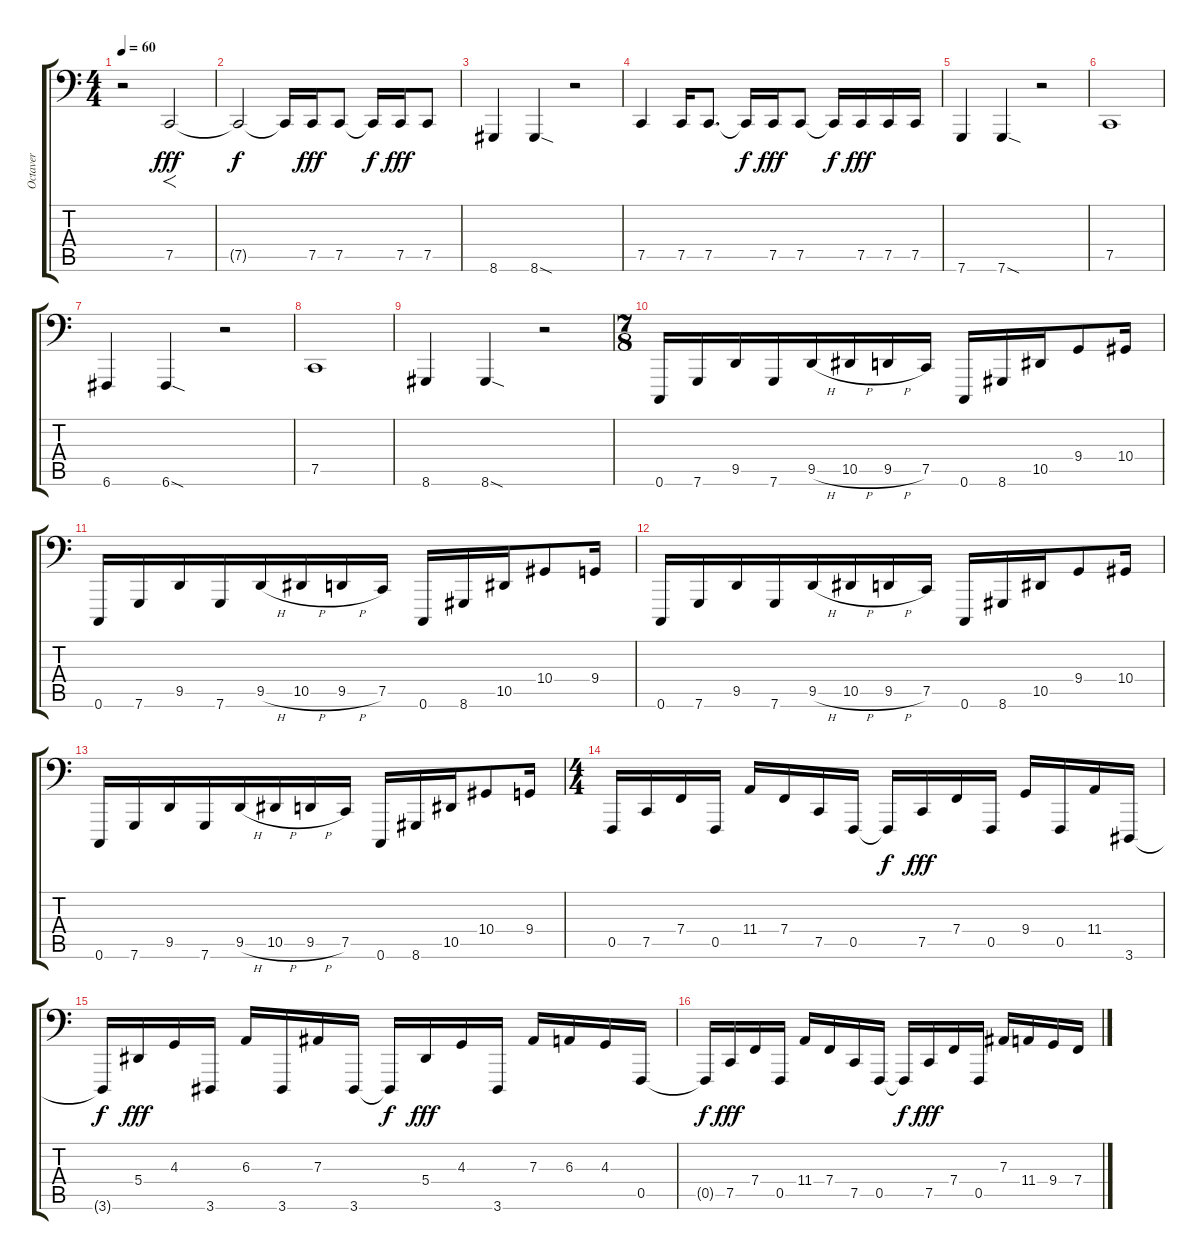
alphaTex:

\track ("Octaver" "Octaver") {instrument lead2sawtooth}
\staff {score tabs}
\tuning (C3 G2 Eb2 Bb1 F1 C1) {hide}
\ts (4 4)
\tempo 60
\clef f4
\ks c
r.2{dy fff instrument lead2sawtooth} 7.5.2{f} |
7.5{t}.2{dy f} 7.5{t}.16 7.5.16{dy fff} 7.5.8 7.5{t}.16{dy f} 7.5.16{dy fff} 7.5.8 |
8.6.4 8.6{sod}.4 r.2 |
7.5.4 7.5.16 7.5.8{d} 7.5{t}.16{dy f} 7.5.16{dy fff} 7.5.8 7.5{t}.16{dy f} 7.5.16{dy fff} 7.5.16 7.5.16 |
7.6.4 7.6{sod}.4 r.2 |
7.5.1 |
6.6.4 6.6{sod}.4 r.2 |
7.5.1 |
8.6.4 8.6{sod}.4 r.2 |
\ts (7 8)
0.6.16 7.6.16 9.5.16 7.6.16 9.5{h}.16 10.5{h}.16 9.5{h}.16 7.5.16 0.6.16 8.6.16 10.5.16 9.4.8 10.4.16 |
0.6.16 7.6.16 9.5.16 7.6.16 9.5{h}.16 10.5{h}.16 9.5{h}.16 7.5.16 0.6.16 8.6.16 10.5.16 10.4.8 9.4.16 |
0.6.16 7.6.16 9.5.16 7.6.16 9.5{h}.16 10.5{h}.16 9.5{h}.16 7.5.16 0.6.16 8.6.16 10.5.16 9.4.8 10.4.16 |
0.6.16 7.6.16 9.5.16 7.6.16 9.5{h}.16 10.5{h}.16 9.5{h}.16 7.5.16 0.6.16 8.6.16 10.5.16 10.4.8 9.4.16 |
\ts (4 4)
0.5.16 7.5.16 7.4.16 0.5.16 11.4.16 7.4.16 7.5.16 0.5.16 0.5{t}.16{dy f} 7.5.16{dy fff} 7.4.16 0.5.16 9.4.16 0.5.16 11.4.16 3.6.16 |
3.6{t}.16{dy f} 5.4.16{dy fff} 4.3.16 3.6.16 6.3.16 3.6.16 7.3.16 3.6.16 3.6{t}.16{dy f} 5.4.16{dy fff} 4.3.16 3.6.16 7.3.16 6.3.16 4.3.16 0.5.16 |
0.5{t}.16{dy f} 7.5.16{dy fff} 7.4.16 0.5.16 11.4.16 7.4.16 7.5.16 0.5.16 0.5{t}.16{dy f} 7.5.16{dy fff} 7.4.16 0.5.16 7.3.16 11.4.16 9.4.16 7.4.16
